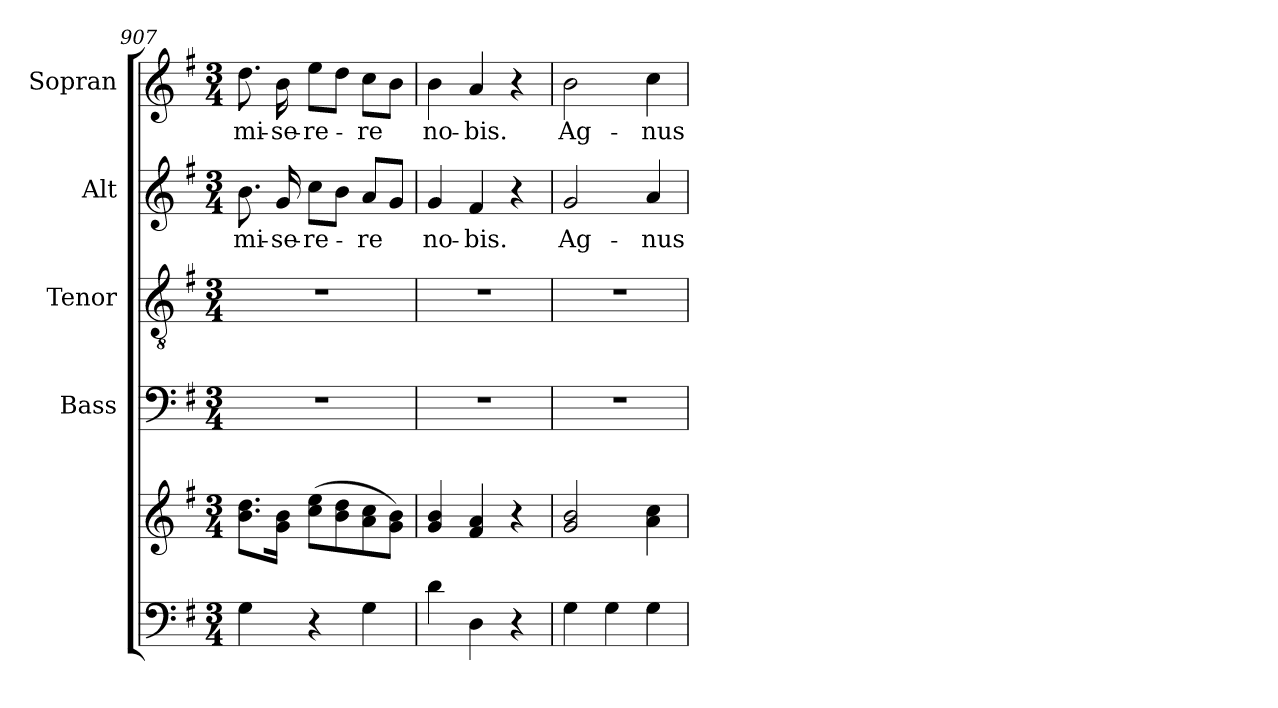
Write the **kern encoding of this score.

**kern	**kern	**kern	**kern	**kern	**text	**kern	**text
*part5	*part5	*part4	*part3	*part2	*part2	*part1	*part1
*staff6	*staff5	*staff4	*staff3	*staff2	*staff2	*staff1	*staff1
*	*	*I"Bass	*I"Tenor	*I"Alt	*	*I"Sopran	*
*	*	*I'B.	*I'T.	*I'A.	*	*I'S.	*
*clefF4	*clefG2	*clefF4	*clefGv2	*clefG2	*	*clefG2	*
*k[f#]	*k[f#]	*k[f#]	*k[f#]	*k[f#]	*	*k[f#]	*
*G:	*G:	*G:	*G:	*G:	*	*G:	*
*M3/4	*M3/4	*M3/4	*M3/4	*M3/4	*	*M3/4	*
=907	=907	=907	=907	=907	=907	=907	=907
!	!	!	!	!	!LO:LY:b	!	!LO:LY:b
4G\	8.b\ 8.dd\L	2.r	2.r	8.b\	mi-	8.dd\	mi-
!	!	!	!	!	!LO:LY:b	!	!LO:LY:b
.	16g\ 16b\Jk	.	.	16g/	-se-	16b\	-se-
!	!	!	!	!	!LO:LY:b	!	!LO:LY:b
4r	(>8cc\ 8ee\L	.	.	8cc\L	-re-	8ee\L	-re-
.	8b\ 8dd\	.	.	8b\J	.	8dd\J	.
!	!	!	!	!	!LO:LY:b	!	!LO:LY:b
4G\	8a\ 8cc\	.	.	8a/L	-re	8cc\L	-re
.	8g\ 8b\J)	.	.	8g/J	.	8b\J	.
=908	=908	=908	=908	=908	=908	=908	=908
!	!	!	!	!	!LO:LY:b	!	!LO:LY:b
4d\	4g/ 4b/	2.r	2.r	4g/	no-	4b\	no-
!	!	!	!	!	!LO:LY:b	!	!LO:LY:b
4D\	4f#/ 4a/	.	.	4f#/	-bis.	4a/	-bis.
4r	4r	.	.	4r	.	4r	.
=909	=909	=909	=909	=909	=909	=909	=909
!	!	!	!	!	!LO:LY:b	!	!LO:LY:b
4G\	2g/ 2b/	2.r	2.r	2g/	Ag-	2b\	Ag-
4G\	.	.	.	.	.	.	.
!	!	!	!	!	!LO:LY:b	!	!LO:LY:b
4G\	4a\ 4cc\	.	.	4a/	-nus	4cc\	-nus
=	=	=	=	=	=	=	=
*-	*-	*-	*-	*-	*-	*-	*-
